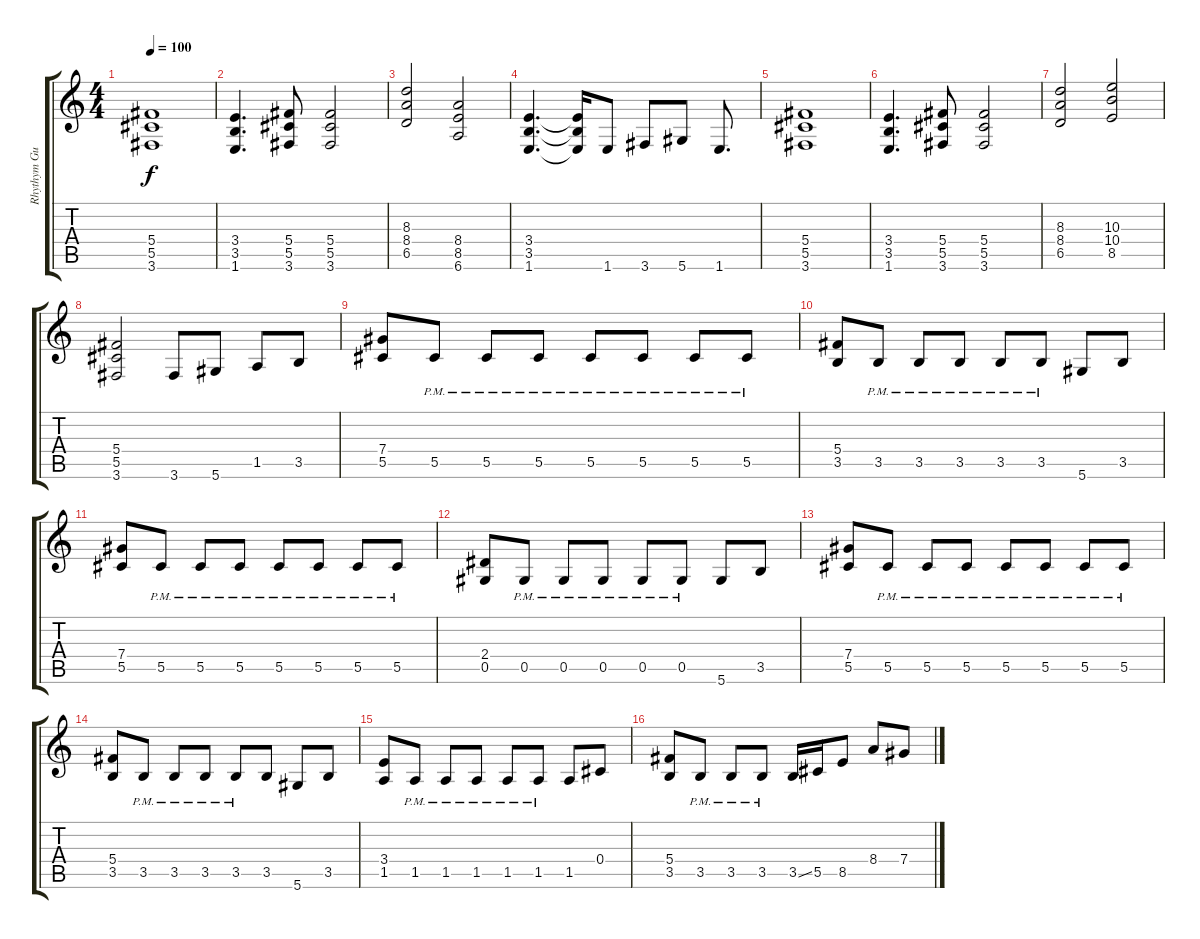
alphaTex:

\track ("Rhythym Guitar" "Rhythym Gu") {instrument distortionguitar}
\staff {score tabs}
\tuning (Eb4 Bb3 Gb3 Db3 Ab2 Eb2) {hide}
\ts (4 4)
\tempo 100
\clef g2
\ks c
(5.4 5.5 3.6).1{dy f instrument distortionguitar} |
(3.4 3.5 1.6).4{d} (5.4 5.5 3.6).8 (5.4 5.5 3.6).2 |
(8.3 8.4 6.5).2 (8.4 8.5 6.6).2 |
(3.4 3.5 1.6).4{d} (3.4{t} 3.5{t} 1.6{t}).16 1.6.8 3.6.8 5.6.8 1.6.8{d} |
(5.4 5.5 3.6).1 |
(3.4 3.5 1.6).4{d} (5.4 5.5 3.6).8 (5.4 5.5 3.6).2 |
(8.3 8.4 6.5).2 (10.3 10.4 8.5).2 |
(5.4 5.5 3.6).2 3.6.8 5.6.8 1.5.8 3.5.8 |
(7.4 5.5).8 5.5{pm}.8 5.5{pm}.8 5.5{pm}.8 5.5{pm}.8 5.5{pm}.8 5.5{pm}.8 5.5{pm}.8 |
(5.4 3.5).8 3.5{pm}.8 3.5{pm}.8 3.5{pm}.8 3.5{pm}.8 3.5{pm}.8 5.6.8 3.5.8 |
(7.4 5.5).8 5.5{pm}.8 5.5{pm}.8 5.5{pm}.8 5.5{pm}.8 5.5{pm}.8 5.5{pm}.8 5.5{pm}.8 |
(2.4 0.5).8 0.5{pm}.8 0.5{pm}.8 0.5{pm}.8 0.5{pm}.8 0.5{pm}.8 5.6.8 3.5.8 |
(7.4 5.5).8 5.5{pm}.8 5.5{pm}.8 5.5{pm}.8 5.5{pm}.8 5.5{pm}.8 5.5{pm}.8 5.5{pm}.8 |
(5.4 3.5).8 3.5{pm}.8 3.5{pm}.8 3.5{pm}.8 3.5{pm}.8 3.5.8 5.6.8 3.5.8 |
(3.4 1.5).8 1.5{pm}.8 1.5{pm}.8 1.5{pm}.8 1.5{pm}.8 1.5{pm}.8 1.5.8 0.4.8 |
(5.4 3.5).8 3.5{pm}.8 3.5{pm}.8 3.5{pm}.8 3.5{ss}.16 5.5.16 8.5.8 8.4.8 7.4.8
